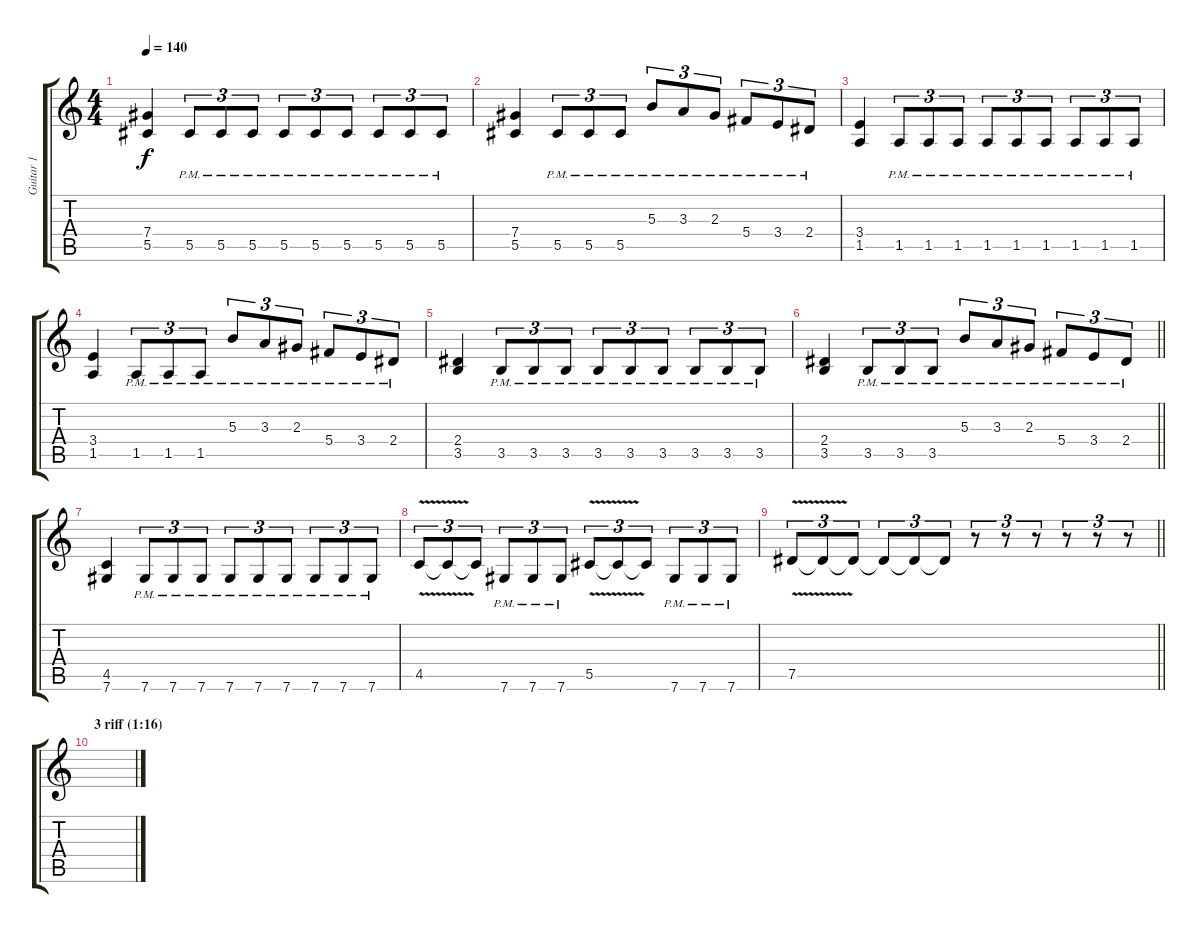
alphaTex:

\track ("Guitar 1" "Guitar 1") {instrument distortionguitar}
\staff {score tabs}
\tuning (Eb4 Bb3 Gb3 Db3 Ab2 Db2) {hide}
\ts (4 4)
\section ("" "")
\tempo 140
\clef g2
\ks c
(7.4 5.5).4{dy f} 5.5{pm}.8{tu (3 2)} 5.5{pm}.8{tu (3 2)} 5.5{pm}.8{tu (3 2)} 5.5{pm}.8{tu (3 2)} 5.5{pm}.8{tu (3 2)} 5.5{pm}.8{tu (3 2)} 5.5{pm}.8{tu (3 2)} 5.5{pm}.8{tu (3 2)} 5.5{pm}.8{tu (3 2)} |
(7.4 5.5).4 5.5{pm}.8{tu (3 2)} 5.5{pm}.8{tu (3 2)} 5.5{pm}.8{tu (3 2)} 5.3{pm}.8{tu (3 2)} 3.3{pm}.8{tu (3 2)} 2.3{pm}.8{tu (3 2)} 5.4{pm}.8{tu (3 2)} 3.4{pm}.8{tu (3 2)} 2.4{pm}.8{tu (3 2)} |
(3.4 1.5).4 1.5{pm}.8{tu (3 2)} 1.5{pm}.8{tu (3 2)} 1.5{pm}.8{tu (3 2)} 1.5{pm}.8{tu (3 2)} 1.5{pm}.8{tu (3 2)} 1.5{pm}.8{tu (3 2)} 1.5{pm}.8{tu (3 2)} 1.5{pm}.8{tu (3 2)} 1.5{pm}.8{tu (3 2)} |
(3.4 1.5).4 1.5{pm}.8{tu (3 2)} 1.5{pm}.8{tu (3 2)} 1.5{pm}.8{tu (3 2)} 5.3{pm}.8{tu (3 2)} 3.3{pm}.8{tu (3 2)} 2.3{pm}.8{tu (3 2)} 5.4{pm}.8{tu (3 2)} 3.4{pm}.8{tu (3 2)} 2.4{pm}.8{tu (3 2)} |
(2.4 3.5).4 3.5{pm}.8{tu (3 2)} 3.5{pm}.8{tu (3 2)} 3.5{pm}.8{tu (3 2)} 3.5{pm}.8{tu (3 2)} 3.5{pm}.8{tu (3 2)} 3.5{pm}.8{tu (3 2)} 3.5{pm}.8{tu (3 2)} 3.5{pm}.8{tu (3 2)} 3.5{pm}.8{tu (3 2)} |
\barLineRight lightlight
(2.4 3.5).4 3.5{pm}.8{tu (3 2)} 3.5{pm}.8{tu (3 2)} 3.5{pm}.8{tu (3 2)} 5.3{pm}.8{tu (3 2)} 3.3{pm}.8{tu (3 2)} 2.3{pm}.8{tu (3 2)} 5.4{pm}.8{tu (3 2)} 3.4{pm}.8{tu (3 2)} 2.4{pm}.8{tu (3 2)} |
(4.5 7.6).4 7.6{pm}.8{tu (3 2)} 7.6{pm}.8{tu (3 2)} 7.6{pm}.8{tu (3 2)} 7.6{pm}.8{tu (3 2)} 7.6{pm}.8{tu (3 2)} 7.6{pm}.8{tu (3 2)} 7.6{pm}.8{tu (3 2)} 7.6{pm}.8{tu (3 2)} 7.6{pm}.8{tu (3 2)} |
4.5{v}.8{tu (3 2)} 4.5{t}.8{tu (3 2)} 4.5{t}.8{tu (3 2)} 7.6{pm}.8{tu (3 2)} 7.6{pm}.8{tu (3 2)} 7.6{pm}.8{tu (3 2)} 5.5{v}.8{tu (3 2)} 5.5{t}.8{tu (3 2)} 5.5{t}.8{tu (3 2)} 7.6{pm}.8{tu (3 2)} 7.6{pm}.8{tu (3 2)} 7.6{pm}.8{tu (3 2)} |
\barLineRight lightlight
7.5{v}.8{tu (3 2) instrument guitarharmonics} 7.5{t}.8{tu (3 2)} 7.5{t}.8{tu (3 2)} 7.5{t}.8{tu (3 2)} 7.5{t}.8{tu (3 2)} 7.5{t}.8{tu (3 2)} r.8{tu (3 2)} r.8{tu (3 2)} r.8{tu (3 2)} r.8{tu (3 2)} r.8{tu (3 2)} r.8{tu (3 2)} |
\section ("" "3 riff (1:16)")
